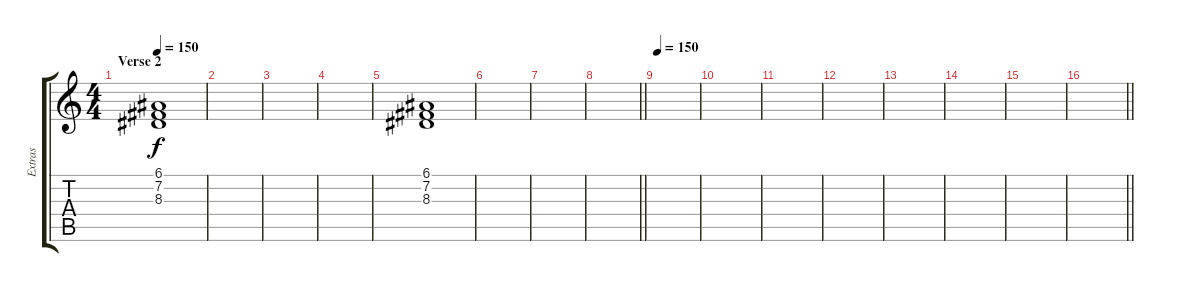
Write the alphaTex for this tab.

\track ("Extras" "Extras") {instrument melodictom}
\staff {score tabs}
\tuning (E4 B3 G3 D3 A2 E2) {hide}
\ts (4 4)
\section ("" "Verse 2")
\tempo 150
\clef g2
\ks c
(6.1 7.2 8.3).1{dy f volume 12 instrument orchestrahit} |
|
|
|
(6.1 7.2 8.3).1 |
|
|
\barLineRight lightlight
|
\tempo 150
|
|
|
|
|
|
|
\barLineRight lightlight
